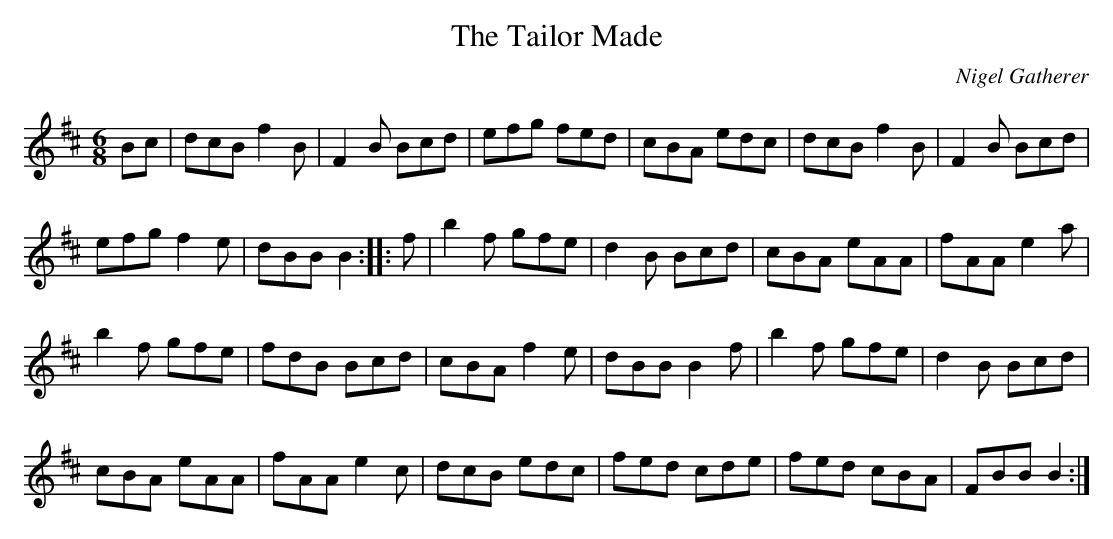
X:1
T:The Tailor Made
C:Nigel Gatherer
M:6/8
L:1/8
K:Bminor
Bc|dcB f2 B|F2 B Bcd|efg fed|cBA edc|dcB f2 B|F2 B Bcd|
efg f2 e|dBB B2::f|b2 f gfe|d2 B Bcd|cBA eAA|fAA e2 a|
b2 f gfe|fdB Bcd|cBA f2 e|dBB B2 f|b2 f gfe|d2 B Bcd|
cBA eAA|fAA e2 c|dcB edc|fed cde|fed cBA|FBB B2:|]
